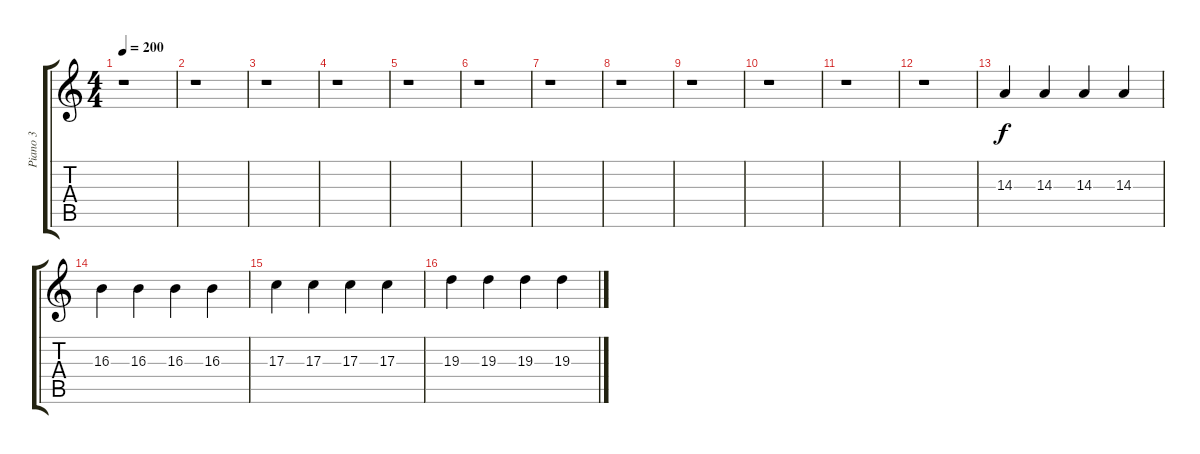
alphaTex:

\track ("Piano 3" "Piano 3") {instrument acousticgrandpiano}
\staff {score tabs}
\tuning (E4 B3 G3 D3 A2 E2) {hide}
\ts (4 4)
\tempo 200
\clef g2
\ks c
r.1{dy f} |
r.1 |
r.1 |
r.1 |
r.1 |
r.1 |
r.1 |
r.1 |
r.1 |
r.1 |
r.1 |
r.1 |
14.3.4 14.3.4 14.3.4 14.3.4 |
16.3.4 16.3.4 16.3.4 16.3.4 |
17.3.4 17.3.4 17.3.4 17.3.4 |
19.3.4 19.3.4 19.3.4 19.3.4
